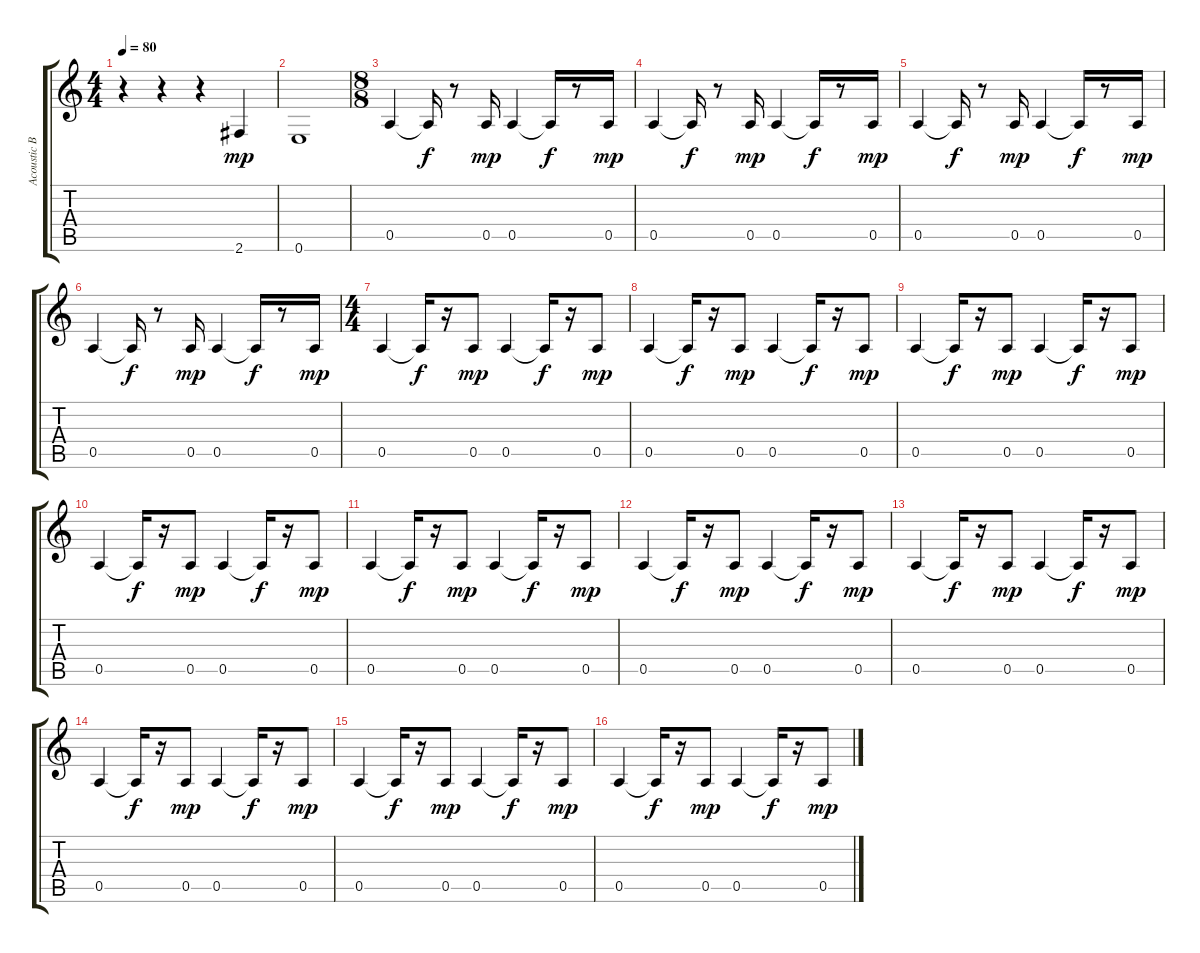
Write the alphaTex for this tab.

\track ("Acoustic Bs." "Acoustic B") {instrument acousticbass}
\staff {score tabs}
\tuning (E4 B3 G3 D3 A2 E2) {hide}
\ts (4 4)
\tempo 80
\clef g2
\ks c
r.4{dy f} r.4 r.4 2.6.4{dy mp} |
0.6.1 |
\ts (8 8)
0.5.4 0.5{t}.16{dy f} r.8 0.5.16{dy mp} 0.5.4 0.5{t}.16{dy f} r.8 0.5.16{dy mp} |
0.5.4 0.5{t}.16{dy f} r.8 0.5.16{dy mp} 0.5.4 0.5{t}.16{dy f} r.8 0.5.16{dy mp} |
0.5.4 0.5{t}.16{dy f} r.8 0.5.16{dy mp} 0.5.4 0.5{t}.16{dy f} r.8 0.5.16{dy mp} |
0.5.4 0.5{t}.16{dy f} r.8 0.5.16{dy mp} 0.5.4 0.5{t}.16{dy f} r.8 0.5.16{dy mp} |
\ts (4 4)
0.5.4 0.5{t}.16{dy f} r.16 0.5.8{dy mp} 0.5.4 0.5{t}.16{dy f} r.16 0.5.8{dy mp} |
0.5.4 0.5{t}.16{dy f} r.16 0.5.8{dy mp} 0.5.4 0.5{t}.16{dy f} r.16 0.5.8{dy mp} |
0.5.4 0.5{t}.16{dy f} r.16 0.5.8{dy mp} 0.5.4 0.5{t}.16{dy f} r.16 0.5.8{dy mp} |
0.5.4 0.5{t}.16{dy f} r.16 0.5.8{dy mp} 0.5.4 0.5{t}.16{dy f} r.16 0.5.8{dy mp} |
0.5.4 0.5{t}.16{dy f} r.16 0.5.8{dy mp} 0.5.4 0.5{t}.16{dy f} r.16 0.5.8{dy mp} |
0.5.4 0.5{t}.16{dy f} r.16 0.5.8{dy mp} 0.5.4 0.5{t}.16{dy f} r.16 0.5.8{dy mp} |
0.5.4 0.5{t}.16{dy f} r.16 0.5.8{dy mp} 0.5.4 0.5{t}.16{dy f} r.16 0.5.8{dy mp} |
0.5.4 0.5{t}.16{dy f} r.16 0.5.8{dy mp} 0.5.4 0.5{t}.16{dy f} r.16 0.5.8{dy mp} |
0.5.4 0.5{t}.16{dy f} r.16 0.5.8{dy mp} 0.5.4 0.5{t}.16{dy f} r.16 0.5.8{dy mp} |
0.5.4 0.5{t}.16{dy f} r.16 0.5.8{dy mp} 0.5.4 0.5{t}.16{dy f} r.16 0.5.8{dy mp}
